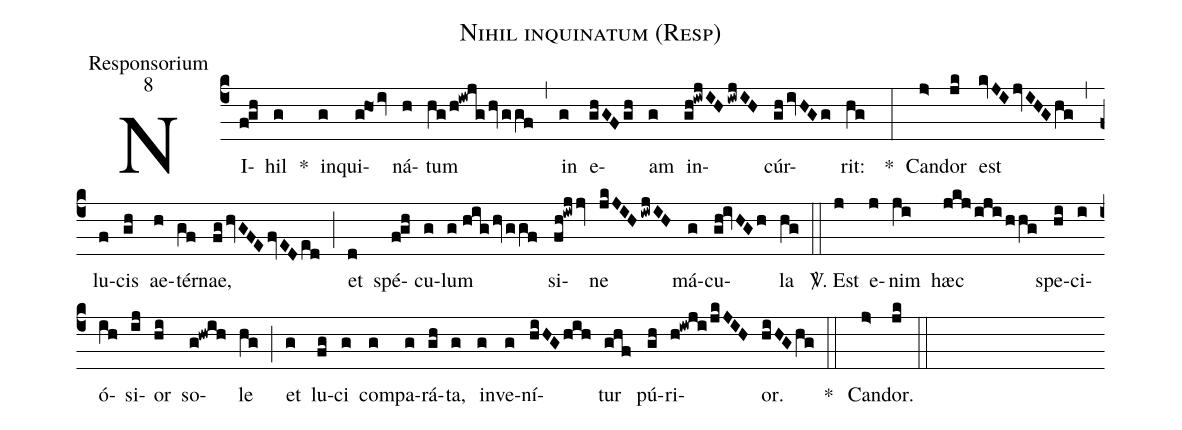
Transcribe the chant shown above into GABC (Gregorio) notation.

name:Nihil inquinatum (Resp);
office-part:Responsorium;
mode:8;
%%
(c4) NI(f!gh)hil(g) *() in(g)qui(ghOiv)ná(h)tum(hg/h!iwjg/hvg/gf) (,) in(g) e(ghGFgh)am(g) in(gh!iwjIH/iwjIH)cúr(ghivHGg)rit: (hg) *(:) Can(j>)dor(jk) est(kvJIjvIHGhg) (,) lu(f)cis(gh) ae(h)tér(gf)nae,(fghvGFEfvEDed) (;) et(d) spé(f!gh)cu(g)lum(g//hig/hvg/gf) si(fh!iwjjv)ne(jkJIH/iwjIH) má(g)cu(gh!ivHGh)la(hg) (::)
<sp>V/</sp>. Est(j) e(j)nim(ji) hæc(jkj/iji/hhg) spe(hi)ci(i)ó(ih)si(ij)or(hi) so(g!hwih)le(hg) (;) et(g) lu(fg)ci(g) com(g)pa(g)rá(gh)ta,(g) in(g)ve(g)ní(hiHG/hih)tur(ghf) pú(gh)ri(h!iwji/jkJIH)or.(hiHGhg) (::)
*() Can(j>)dor.(jk) (::)
